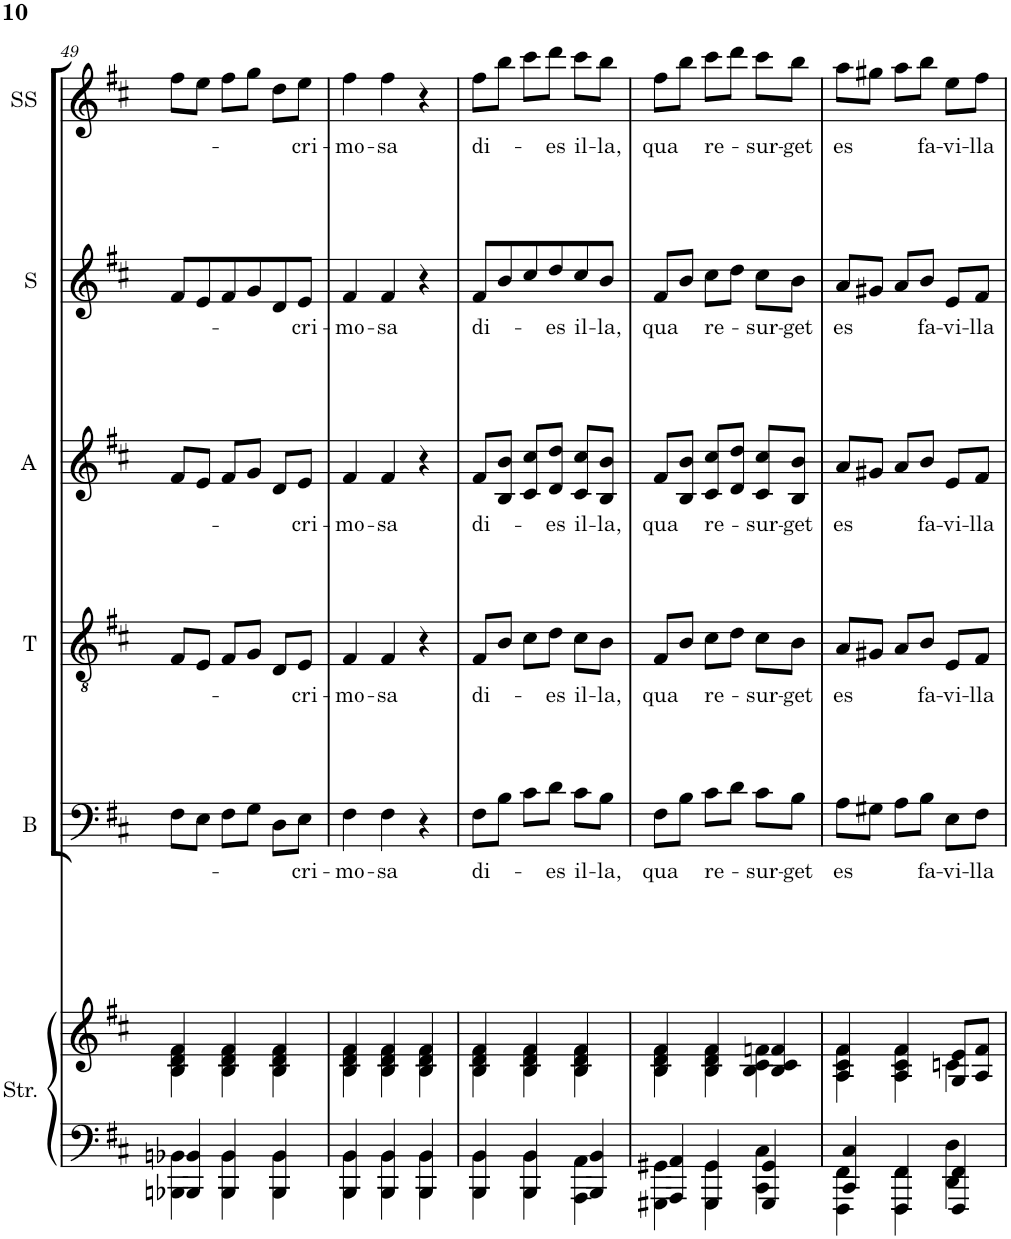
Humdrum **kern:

**kern	**kern	**kern	**text	**kern	**text	**kern	**text	**kern	**text	**kern	**text
*part6	*part6	*part5	*part5	*part4	*part4	*part3	*part3	*part2	*part2	*part1	*part1
*staff7	*staff6	*staff5	*staff5	*staff4	*staff4	*staff3	*staff3	*staff2	*staff2	*staff1	*staff1
*I"Strings	*	*I"Bass	*	*I"Tenor	*	*I"Alto	*	*I"Soprano	*	*I"Soprano Solo	*
*I'Str.	*	*I'B	*	*I'T	*	*I'A	*	*I'S	*	*I'SS	*
!!LO:PB:g=z
*clefF4	*clefG2	*clefF4	*	*clefGv2	*	*clefG2	*	*clefG2	*	*clefG2	*
*k[f#c#]	*k[f#c#]	*k[f#c#]	*	*k[f#c#]	*	*k[f#c#]	*	*k[f#c#]	*	*k[f#c#]	*
*D:	*D:	*D:	*	*D:	*	*D:	*	*D:	*	*D:	*
*M3/4	*M3/4	*M3/4	*	*M3/4	*	*M3/4	*	*M3/4	*	*M3/4	*
=49	=49	=49	=49	=49	=49	=49	=49	=49	=49	=49	=49
*^	*^	*	*	*	*	*	*	*	*	*	*
4BBB-X/ 4BB-X/	4BBBn\ 4BBn\	4B/ 4d/ 4f#/	4B\ 4d\ 4f#\	8F#\L	.	8F#/L	.	8f#/L	.	8f#/L	.	8ff#\L	.
.	.	.	.	8E\J	.	8E/J	.	8e/J	.	8e/	.	8ee\J	.
4BBB/ 4BB/	4BBB\ 4BB\	4B/ 4d/ 4f#/	4B\ 4d\ 4f#\	8F#\L	.	8F#/L	.	8f#/L	.	8f#/	.	8ff#\L	.
.	.	.	.	8G\J	.	8G/J	.	8g/J	.	8g/	.	8gg\J	.
4BBB/ 4BB/	4BBB\ 4BB\	4B/ 4d/ 4f#/	4B\ 4d\ 4f#\	8D\L	.	8D/L	.	8d/L	.	8d/	.	8dd\L	.
!	!	!	!	!	!LO:LY:b	!	!LO:LY:b	!	!LO:LY:b	!	!LO:LY:b	!	!LO:LY:b
.	.	.	.	8E\J	-cri-	8E/J	-cri-	8e/J	-cri-	8e/J	-cri-	8ee\J	-cri-
=50	=50	=50	=50	=50	=50	=50	=50	=50	=50	=50	=50	=50	=50
!	!	!	!	!	!LO:LY:b	!	!LO:LY:b	!	!LO:LY:b	!	!LO:LY:b	!	!LO:LY:b
4BBB/ 4BB/	4BBB\ 4BB\	4B/ 4d/ 4f#/	4B\ 4d\ 4f#\	4F#\	-mo-	4F#/	-mo-	4f#/	-mo-	4f#/	-mo-	4ff#\	-mo-
!	!	!	!	!	!LO:LY:b	!	!LO:LY:b	!	!LO:LY:b	!	!LO:LY:b	!	!LO:LY:b
4BBB/ 4BB/	4BBB\ 4BB\	4B/ 4d/ 4f#/	4B\ 4d\ 4f#\	4F#\	-sa	4F#/	-sa	4f#/	-sa	4f#/	-sa	4ff#\	-sa
4BBB/ 4BB/	4BBB\ 4BB\	4B/ 4d/ 4f#/	4B\ 4d\ 4f#\	4r	.	4r	.	4r	.	4r	.	4r	.
=51	=51	=51	=51	=51	=51	=51	=51	=51	=51	=51	=51	=51	=51
!	!	!	!	!	!LO:LY:b	!	!LO:LY:b	!	!LO:LY:b	!	!LO:LY:b	!	!LO:LY:b
4BBB/ 4BB/	4BBB\ 4BB\	4B/ 4d/ 4f#/	4B\ 4d\ 4f#\	8F#\L	di-	8F#/L	di-	8f#/L	di-	8f#/L	di-	8ff#\L	di-
.	.	.	.	8B\J	.	8B/J	.	8B/ 8b/J	.	8b/	.	8bb\J	.
4BBB/ 4BB/	4BBB\ 4BB\	4B/ 4d/ 4f#/	4B\ 4d\ 4f#\	8c#\L	.	8c#\L	.	8c#/ 8cc#/L	.	8cc#/	.	8ccc#\L	.
!	!	!	!	!	!LO:LY:b	!	!LO:LY:b	!	!LO:LY:b	!	!LO:LY:b	!	!LO:LY:b
.	.	.	.	8d\J	-es	8d\J	-es	8d/ 8dd/J	-es	8dd/	-es	8ddd\J	-es
!	!	!	!	!	!LO:LY:b	!	!LO:LY:b	!	!LO:LY:b	!	!LO:LY:b	!	!LO:LY:b
4BBB/ 4BB/	4AAA\ 4AA\	4B/ 4d/ 4f#/	4B\ 4d\ 4f#\	8c#\L	il-	8c#\L	il-	8c#/ 8cc#/L	il-	8cc#/	il-	8ccc#\L	il-
!	!	!	!	!	!LO:LY:b	!	!LO:LY:b	!	!LO:LY:b	!	!LO:LY:b	!	!LO:LY:b
.	.	.	.	8B\J	-la,	8B\J	-la,	8B/ 8b/J	-la,	8b/J	-la,	8bb\J	-la,
=52	=52	=52	=52	=52	=52	=52	=52	=52	=52	=52	=52	=52	=52
!	!	!	!	!	!LO:LY:b	!	!LO:LY:b	!	!LO:LY:b	!	!LO:LY:b	!	!LO:LY:b
4AAA/ 4AA/	4GGG#X\ 4GG#X\	4B/ 4d/ 4f#/	4B\ 4d\ 4f#\	8F#\L	qua	8F#/L	qua	8f#/L	qua	8f#/L	qua	8ff#\L	qua
.	.	.	.	8B\J	.	8B/J	.	8B/ 8b/J	.	8b/J	.	8bb\J	.
!	!	!	!	!	!LO:LY:b	!	!LO:LY:b	!	!LO:LY:b	!	!LO:LY:b	!	!LO:LY:b
4GGG#/ 4GG#/	4GGG#\ 4GG#\	4B/ 4d/ 4f#/	4B\ 4d\ 4f#\	8c#\L	re-	8c#\L	re-	8c#/ 8cc#/L	re-	8cc#\L	re-	8ccc#\L	re-
.	.	.	.	8d\J	.	8d\J	.	8d/ 8dd/J	.	8dd\J	.	8ddd\J	.
!	!	!	!	!	!LO:LY:b	!	!LO:LY:b	!	!LO:LY:b	!	!LO:LY:b	!	!LO:LY:b
4GGG#/ 4GG#/	4CC#\ 4C#\	4B/ 4c#/ 4fn/	4B\ 4c#\ 4f\	8c#\L	-sur-	8c#\L	-sur-	8c#/ 8cc#/L	-sur-	8cc#\L	-sur-	8ccc#\L	-sur-
!	!	!	!	!	!LO:LY:b	!	!LO:LY:b	!	!LO:LY:b	!	!LO:LY:b	!	!LO:LY:b
.	.	.	.	8B\J	-get	8B\J	-get	8B/ 8b/J	-get	8b\J	-get	8bb\J	-get
=53	=53	=53	=53	=53	=53	=53	=53	=53	=53	=53	=53	=53	=53
!	!	!	!	!	!LO:LY:b	!	!LO:LY:b	!	!LO:LY:b	!	!LO:LY:b	!	!LO:LY:b
4CC#/ 4C#/	4FFF#\ 4FF#\	4A/ 4c#/ 4f#/	4A\ 4c#\ 4f#\	8A\L	es	8A/L	es	8a/L	es	8a/L	es	8aa\L	es
.	.	.	.	8G#X\J	.	8G#X/J	.	8g#X/J	.	8g#X/J	.	8gg#X\J	.
4FFF#/ 4FF#/	4FFF#\ 4FF#\	4A/ 4c#/ 4f#/	4A\ 4c#\ 4f#\	8A\L	.	8A/L	.	8a/L	.	8a/L	.	8aa\L	.
!	!	!	!	!	!LO:LY:b	!	!LO:LY:b	!	!LO:LY:b	!	!LO:LY:b	!	!LO:LY:b
.	.	.	.	8B\J	fa-	8B/J	fa-	8b/J	fa-	8b/J	fa-	8bb\J	fa-
!	!	!	!	!	!LO:LY:b	!	!LO:LY:b	!	!LO:LY:b	!	!LO:LY:b	!	!LO:LY:b
4FFF#/ 4FF#/	4DD\ 4D\	8G/ 8e/L	4cn\	8E\L	-vi-	8E/L	-vi-	8e/L	-vi-	8e/L	-vi-	8ee\L	-vi-
!	!	!	!	!	!LO:LY:b	!	!LO:LY:b	!	!LO:LY:b	!	!LO:LY:b	!	!LO:LY:b
.	.	8A/ 8f#/J	.	8F#\J	-lla	8F#/J	-lla	8f#/J	-lla	8f#/J	-lla	8ff#\J	-lla
*v	*v	*	*	*	*	*	*	*	*	*	*	*	*
*	*v	*v	*	*	*	*	*	*	*	*	*	*
=	=	=	=	=	=	=	=	=	=	=	=
*-	*-	*-	*-	*-	*-	*-	*-	*-	*-	*-	*-
